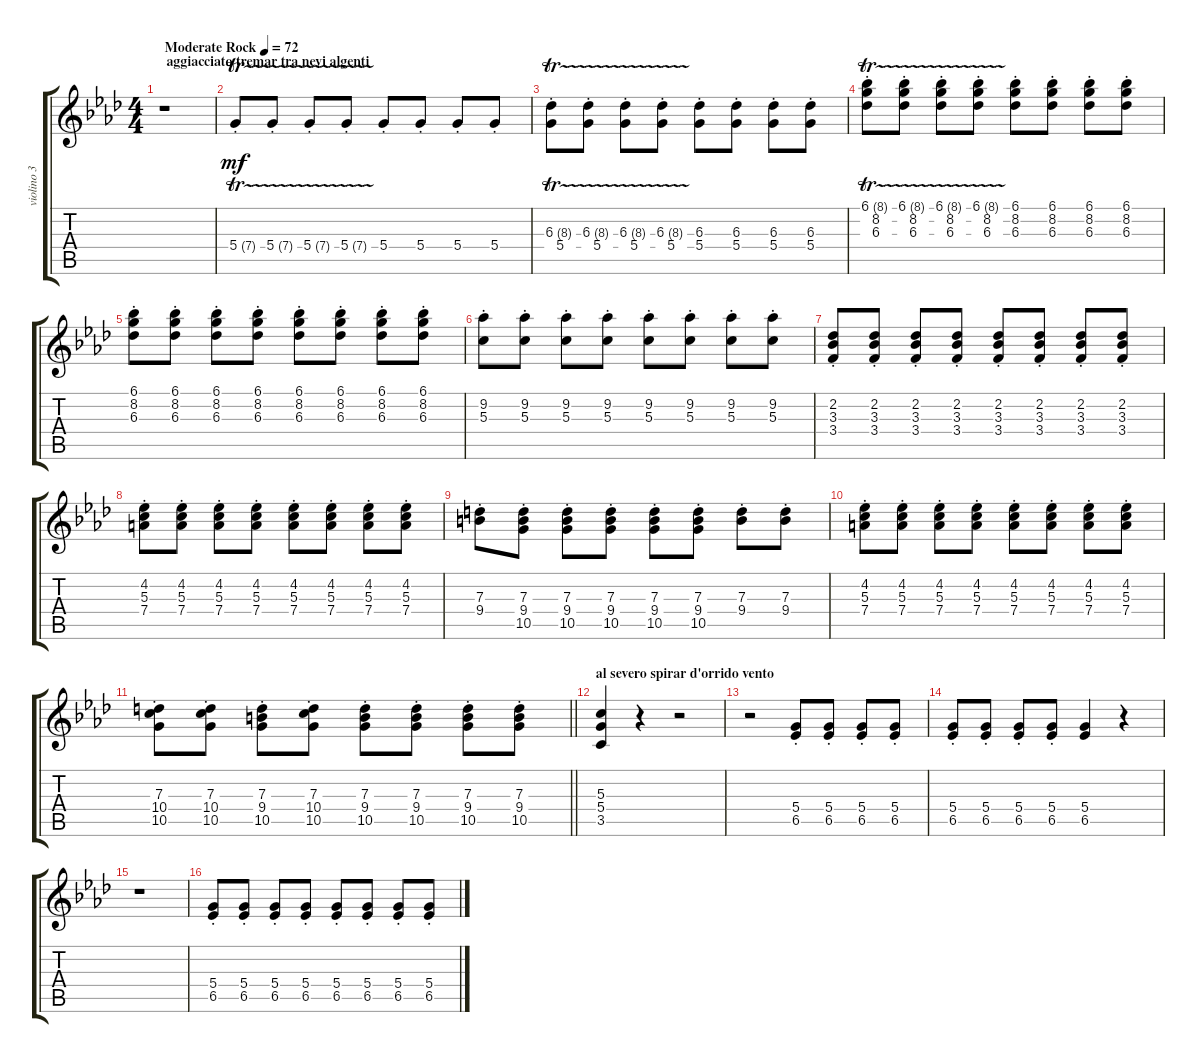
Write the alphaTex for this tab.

\track ("violino 3" "violino 3") {instrument overdrivenguitar}
\staff {score tabs}
\tuning (E4 B3 G3 D3 A2 E2) {hide}
\ts (4 4)
\section ("" "  aggiacciato tremar tra nevi algenti")
\tempo (72 "Moderate Rock")
\clef g2
\ks fminor
r.1{dy mf instrument overdrivenguitar} |
5.4{tr (7 64) st}.8 5.4{tr (7 64) st}.8 5.4{tr (7 64) st}.8 5.4{tr (7 64) st}.8 5.4{st}.8 5.4{st}.8 5.4{st}.8 5.4{st}.8 |
(6.3{tr (8 64) st} 5.4{st}).8 (6.3{tr (8 64) st} 5.4{st}).8 (6.3{tr (8 64) st} 5.4{st}).8 (6.3{tr (8 64) st} 5.4{st}).8 (6.3{st} 5.4{st}).8 (6.3{st} 5.4{st}).8 (6.3{st} 5.4{st}).8 (6.3{st} 5.4{st}).8 |
(6.1{tr (8 64) st} 8.2{st} 6.3{st}).8 (6.1{tr (8 64) st} 8.2{st} 6.3{st}).8 (6.1{tr (8 64) st} 8.2{st} 6.3{st}).8 (6.1{tr (8 64) st} 8.2{st} 6.3{st}).8 (6.1{st} 8.2{st} 6.3{st}).8 (6.1{st} 8.2{st} 6.3{st}).8 (6.1{st} 8.2{st} 6.3{st}).8 (6.1{st} 8.2{st} 6.3{st}).8 |
(6.1{st} 8.2{st} 6.3{st}).8 (6.1{st} 8.2{st} 6.3{st}).8 (6.1{st} 8.2{st} 6.3{st}).8 (6.1{st} 8.2{st} 6.3{st}).8 (6.1{st} 8.2{st} 6.3{st}).8 (6.1{st} 8.2{st} 6.3{st}).8 (6.1{st} 8.2{st} 6.3{st}).8 (6.1{st} 8.2{st} 6.3{st}).8 |
(9.2{st} 5.3{st}).8 (9.2{st} 5.3{st}).8 (9.2{st} 5.3{st}).8 (9.2{st} 5.3{st}).8 (9.2{st} 5.3{st}).8 (9.2{st} 5.3{st}).8 (9.2{st} 5.3{st}).8 (9.2{st} 5.3{st}).8 |
(2.2{st} 3.3{st} 3.4{st}).8 (2.2{st} 3.3{st} 3.4{st}).8 (2.2{st} 3.3{st} 3.4{st}).8 (2.2{st} 3.3{st} 3.4{st}).8 (2.2{st} 3.3{st} 3.4{st}).8 (2.2{st} 3.3{st} 3.4{st}).8 (2.2{st} 3.3{st} 3.4{st}).8 (2.2{st} 3.3{st} 3.4{st}).8 |
(4.2{st} 5.3{st} 7.4{st}).8 (4.2{st} 5.3{st} 7.4{st}).8 (4.2{st} 5.3{st} 7.4{st}).8 (4.2{st} 5.3{st} 7.4{st}).8 (4.2{st} 5.3{st} 7.4{st}).8 (4.2{st} 5.3{st} 7.4{st}).8 (4.2{st} 5.3{st} 7.4{st}).8 (4.2{st} 5.3{st} 7.4{st}).8 |
(7.3{st} 9.4{st}).8 (7.3{st} 9.4{st} 10.5{st}).8 (7.3{st} 9.4{st} 10.5{st}).8 (7.3{st} 9.4{st} 10.5{st}).8 (7.3{st} 9.4{st} 10.5{st}).8 (7.3{st} 9.4{st} 10.5{st}).8 (7.3{st} 9.4{st}).8 (7.3{st} 9.4{st}).8 |
(4.2{st} 5.3{st} 7.4{st}).8 (4.2{st} 5.3{st} 7.4{st}).8 (4.2{st} 5.3{st} 7.4{st}).8 (4.2{st} 5.3{st} 7.4{st}).8 (4.2{st} 5.3{st} 7.4{st}).8 (4.2{st} 5.3{st} 7.4{st}).8 (4.2{st} 5.3{st} 7.4{st}).8 (4.2{st} 5.3{st} 7.4{st}).8 |
\barLineRight lightlight
(7.3{st} 10.4{st} 10.5{st}).8 (7.3{st} 10.4{st} 10.5{st}).8 (7.3{st} 9.4{st} 10.5{st}).8 (7.3{st} 10.4{st} 10.5{st}).8 (7.3{st} 9.4{st} 10.5{st}).8 (7.3{st} 9.4{st} 10.5{st}).8 (7.3{st} 9.4{st} 10.5{st}).8 (7.3{st} 9.4{st} 10.5{st}).8 |
\section ("" "al severo spirar d'orrido vento")
(5.3 5.4 3.5).4 r.4 r.2 |
r.2 (5.4{st} 6.5{st}).8 (5.4{st} 6.5{st}).8 (5.4{st} 6.5{st}).8 (5.4{st} 6.5{st}).8 |
(5.4{st} 6.5{st}).8 (5.4{st} 6.5{st}).8 (5.4{st} 6.5{st}).8 (5.4{st} 6.5{st}).8 (5.4 6.5).4 r.4 |
r.1 |
(5.4{st} 6.5{st}).8 (5.4{st} 6.5{st}).8 (5.4{st} 6.5{st}).8 (5.4{st} 6.5{st}).8 (5.4{st} 6.5{st}).8 (5.4{st} 6.5{st}).8 (5.4{st} 6.5{st}).8 (5.4{st} 6.5{st}).8
